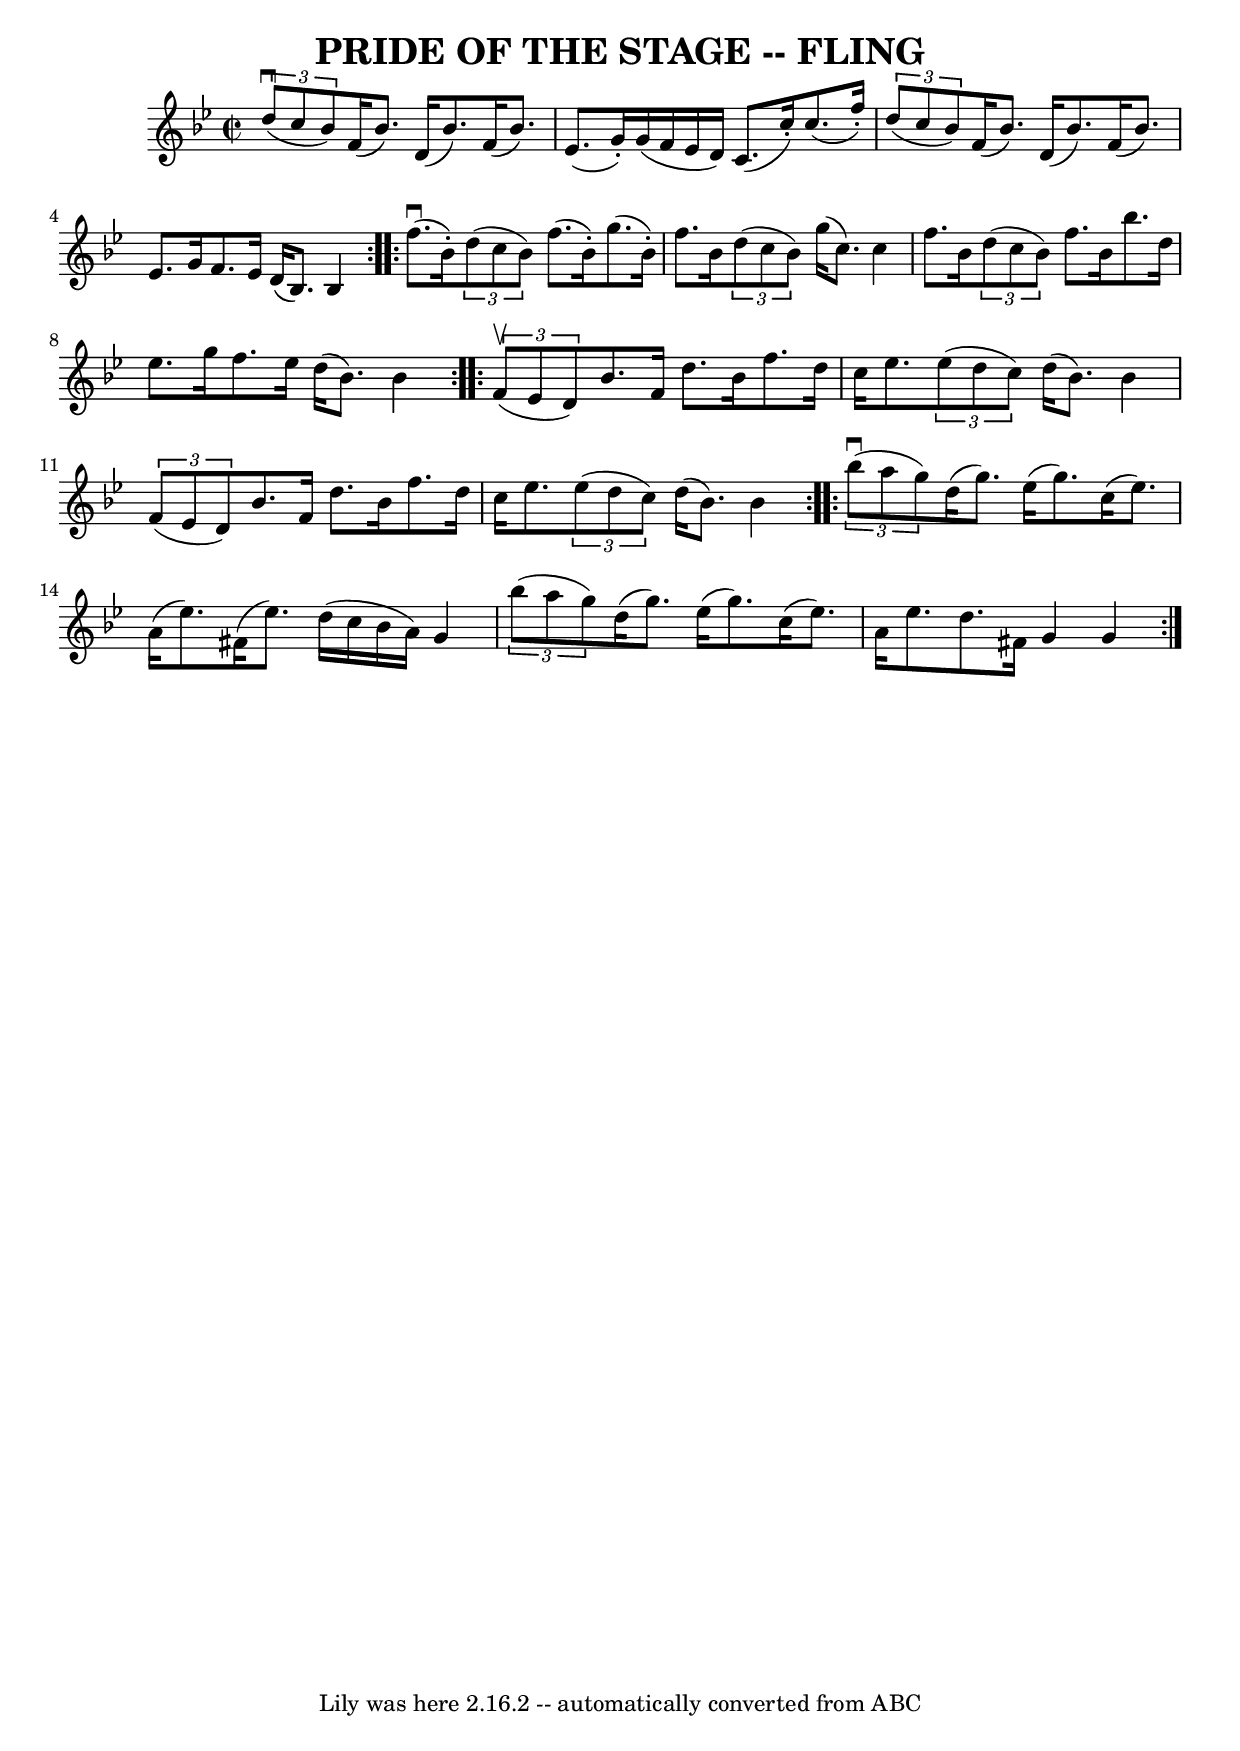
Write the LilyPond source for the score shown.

\version "2.16.2"
\include "Mammoth.ily"
\header {
  %% book = "Ryan's Mammoth Collection of Fiddle Tunes"
  crossRefNumber = "1"
  footnotes = "\\\\3rd part also an octave higher"
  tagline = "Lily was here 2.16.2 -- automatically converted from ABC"
  title = "PRIDE OF THE STAGE -- FLING"

}
voicedefault =  {


  \override Staff.TimeSignature #'style = #'C
  \time 2/2 
  \key bes \major   
  \repeat volta 2 {
    \times 2/3 { d''8 (^\downbow 
		 c''8 bes'8) 
	       } f'16 (bes'8.) d'16 (bes'8.) f'16 (
    bes'8.)   |
    ees'8. (g'16 -.) g'16 (f'16 ees'16 d'16 
    ) c'8. (c''16 -.) c''8. (f''16 -.)       |
    
    \times 2/3 { d''8 (c''8 bes'8) 
	       } f'16 (bes'8.) d'16 (
    bes'8.) f'16 (bes'8.)   |
    ees'8. g'16 f'8. ees'16  
    d'16 (bes8.) bes4    
  }     
  \repeat volta 2 {
    f''8. (^\downbow   
    bes'16 -.)   \times 2/3 { d''8 (c''8 bes'8) 
			    } f''8. (bes'16 
    -.) g''8. (bes'16 -.)   |
    f''8. bes'16    \times 2/3 {   
      d''8 (c''8 bes'8) 
    } g''16 (c''8.) c''4        |
    
    f''8. bes'16    \times 2/3 { d''8 (c''8 bes'8) 
			       } f''8.    
    bes'16 bes''8. d''16    |
    ees''8. g''16 f''8. ees''16   
    d''16 (bes'8.) bes'4    
  }     
  \repeat volta 2 {
    \times 2/3 { f'8 
		 (^\upbow ees'8 d'8) 
	       } bes'8. f'16 d''8. bes'16 f''8.    
    d''16    |
    c''16 ees''8.    \times 2/3 { ees''8 (d''8 c''8  
				  -) 
				} d''16 (bes'8.) bes'4        |
    \times 2/3 { f'8 (
		 ees'8 d'8) 
	       } bes'8. f'16 d''8. bes'16 f''8. d''16    
    |
    c''16 ees''8.    \times 2/3 { ees''8 (d''8 c''8) 
				}   
    d''16 (bes'8.) bes'4    
  }     
  \repeat volta 2 {
    \times 2/3 { bes''8 
		 (^\downbow a''8 g''8) 
	       } d''16 (g''8.) ees''16 (g''8.)   
    c''16 (ees''8.)   |
    a'16 (ees''8.) fis'16 (ees''8.  
    -) d''16 (c''16 bes'16 a'16) g'4        |
    \times 2/3 { 
      bes''8 (a''8 g''8) 
    } d''16 (g''8.) ees''16 (g''8.)   
    c''16 (ees''8.)   |
    a'16 ees''8. d''8. fis'16 g'4    
    g'4    
  }   

}

\score{
  <<

    \context Staff="default"
    {
      \voicedefault 
      
    }

  >>
  \layout {
    
  }
  \midi {
  }

}
